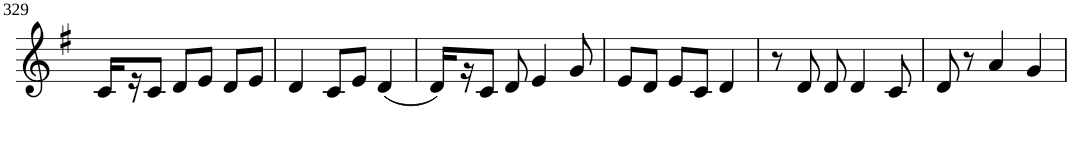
**kern
*part1
*staff1
*I"Violin
!!LO:PB:g=z
*clefG2
*k[f#]
*G:
*M3/4
=329
16c/LL
16r
8c/J
8d/L
8e/J
8d/L
8e/J
=330
4d/
8c/L
8e/J
(4d/
=331
16d/LL)
16r
8c/J
8d/
4e/
8g/
=332
8e/L
8d/J
8e/L
8c/J
4d/
=333
8r
8d/
8d/
4d/
8c/
=334
8d/
8r
4a/
4g/
=
*-
